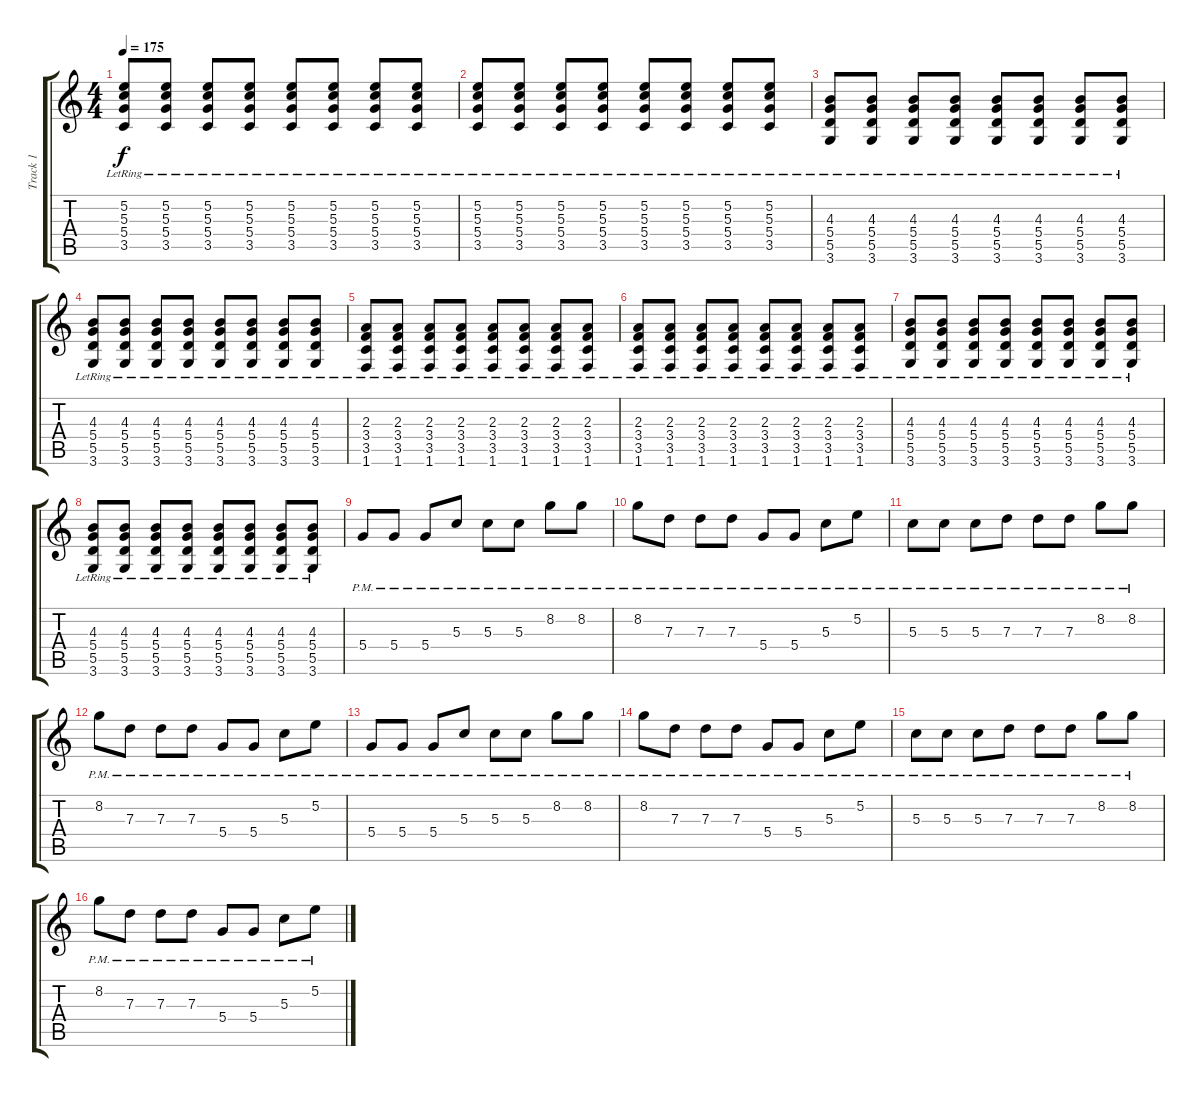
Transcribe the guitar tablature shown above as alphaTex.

\track ("Track 1" "Track 1") {instrument electricguitarclean}
\staff {score tabs}
\tuning (E4 B3 G3 D3 A2 E2) {hide}
\ts (4 4)
\tempo 175
\clef g2
\ks c
(5.2{lr} 5.3{lr} 5.4{lr} 3.5{lr}).8{dy f} (5.2{lr} 5.3{lr} 5.4{lr} 3.5{lr}).8 (5.2{lr} 5.3{lr} 5.4{lr} 3.5{lr}).8 (5.2{lr} 5.3{lr} 5.4{lr} 3.5{lr}).8 (5.2{lr} 5.3{lr} 5.4{lr} 3.5{lr}).8 (5.2{lr} 5.3{lr} 5.4{lr} 3.5{lr}).8 (5.2{lr} 5.3{lr} 5.4{lr} 3.5{lr}).8 (5.2{lr} 5.3{lr} 5.4{lr} 3.5{lr}).8 |
(5.2{lr} 5.3{lr} 5.4{lr} 3.5{lr}).8 (5.2{lr} 5.3{lr} 5.4{lr} 3.5{lr}).8 (5.2{lr} 5.3{lr} 5.4{lr} 3.5{lr}).8 (5.2{lr} 5.3{lr} 5.4{lr} 3.5{lr}).8 (5.2{lr} 5.3{lr} 5.4{lr} 3.5{lr}).8 (5.2{lr} 5.3{lr} 5.4{lr} 3.5{lr}).8 (5.2{lr} 5.3{lr} 5.4{lr} 3.5{lr}).8 (5.2{lr} 5.3{lr} 5.4{lr} 3.5{lr}).8 |
(4.3{lr} 5.4{lr} 5.5{lr} 3.6{lr}).8 (4.3{lr} 5.4{lr} 5.5{lr} 3.6{lr}).8 (4.3{lr} 5.4{lr} 5.5{lr} 3.6{lr}).8 (4.3{lr} 5.4{lr} 5.5{lr} 3.6{lr}).8 (4.3{lr} 5.4{lr} 5.5{lr} 3.6{lr}).8 (4.3{lr} 5.4{lr} 5.5{lr} 3.6{lr}).8 (4.3{lr} 5.4{lr} 5.5{lr} 3.6{lr}).8 (4.3{lr} 5.4{lr} 5.5{lr} 3.6{lr}).8 |
(4.3{lr} 5.4{lr} 5.5{lr} 3.6{lr}).8 (4.3{lr} 5.4{lr} 5.5{lr} 3.6{lr}).8 (4.3{lr} 5.4{lr} 5.5{lr} 3.6{lr}).8 (4.3{lr} 5.4{lr} 5.5{lr} 3.6{lr}).8 (4.3{lr} 5.4{lr} 5.5{lr} 3.6{lr}).8 (4.3{lr} 5.4{lr} 5.5{lr} 3.6{lr}).8 (4.3{lr} 5.4{lr} 5.5{lr} 3.6{lr}).8 (4.3{lr} 5.4{lr} 5.5{lr} 3.6{lr}).8 |
(2.3{lr} 3.4{lr} 3.5{lr} 1.6{lr}).8 (2.3{lr} 3.4{lr} 3.5{lr} 1.6{lr}).8 (2.3{lr} 3.4{lr} 3.5{lr} 1.6{lr}).8 (2.3{lr} 3.4{lr} 3.5{lr} 1.6{lr}).8 (2.3{lr} 3.4{lr} 3.5{lr} 1.6{lr}).8 (2.3{lr} 3.4{lr} 3.5{lr} 1.6{lr}).8 (2.3{lr} 3.4{lr} 3.5{lr} 1.6{lr}).8 (2.3{lr} 3.4{lr} 3.5{lr} 1.6{lr}).8 |
(2.3{lr} 3.4{lr} 3.5{lr} 1.6{lr}).8 (2.3{lr} 3.4{lr} 3.5{lr} 1.6{lr}).8 (2.3{lr} 3.4{lr} 3.5{lr} 1.6{lr}).8 (2.3{lr} 3.4{lr} 3.5{lr} 1.6{lr}).8 (2.3{lr} 3.4{lr} 3.5{lr} 1.6{lr}).8 (2.3{lr} 3.4{lr} 3.5{lr} 1.6{lr}).8 (2.3{lr} 3.4{lr} 3.5{lr} 1.6{lr}).8 (2.3{lr} 3.4{lr} 3.5{lr} 1.6{lr}).8 |
(4.3{lr} 5.4{lr} 5.5{lr} 3.6{lr}).8 (4.3{lr} 5.4{lr} 5.5{lr} 3.6{lr}).8 (4.3{lr} 5.4{lr} 5.5{lr} 3.6{lr}).8 (4.3{lr} 5.4{lr} 5.5{lr} 3.6{lr}).8 (4.3{lr} 5.4{lr} 5.5{lr} 3.6{lr}).8 (4.3{lr} 5.4{lr} 5.5{lr} 3.6{lr}).8 (4.3{lr} 5.4{lr} 5.5{lr} 3.6{lr}).8 (4.3{lr} 5.4{lr} 5.5{lr} 3.6{lr}).8 |
(4.3{lr} 5.4{lr} 5.5{lr} 3.6{lr}).8 (4.3{lr} 5.4{lr} 5.5{lr} 3.6{lr}).8 (4.3{lr} 5.4{lr} 5.5{lr} 3.6{lr}).8 (4.3{lr} 5.4{lr} 5.5{lr} 3.6{lr}).8 (4.3{lr} 5.4{lr} 5.5{lr} 3.6{lr}).8 (4.3{lr} 5.4{lr} 5.5{lr} 3.6{lr}).8 (4.3{lr} 5.4{lr} 5.5{lr} 3.6{lr}).8 (4.3{lr} 5.4{lr} 5.5{lr} 3.6{lr}).8 |
5.4{pm}.8 5.4{pm}.8 5.4{pm}.8 5.3{pm}.8 5.3{pm}.8 5.3{pm}.8 8.2{pm}.8 8.2{pm}.8 |
8.2{pm}.8 7.3{pm}.8 7.3{pm}.8 7.3{pm}.8 5.4{pm}.8 5.4{pm}.8 5.3{pm}.8 5.2{pm}.8 |
5.3{pm}.8 5.3{pm}.8 5.3{pm}.8 7.3{pm}.8 7.3{pm}.8 7.3{pm}.8 8.2{pm}.8 8.2{pm}.8 |
8.2{pm}.8 7.3{pm}.8 7.3{pm}.8 7.3{pm}.8 5.4{pm}.8 5.4{pm}.8 5.3{pm}.8 5.2{pm}.8 |
5.4{pm}.8 5.4{pm}.8 5.4{pm}.8 5.3{pm}.8 5.3{pm}.8 5.3{pm}.8 8.2{pm}.8 8.2{pm}.8 |
8.2{pm}.8 7.3{pm}.8 7.3{pm}.8 7.3{pm}.8 5.4{pm}.8 5.4{pm}.8 5.3{pm}.8 5.2{pm}.8 |
5.3{pm}.8 5.3{pm}.8 5.3{pm}.8 7.3{pm}.8 7.3{pm}.8 7.3{pm}.8 8.2{pm}.8 8.2{pm}.8 |
8.2{pm}.8 7.3{pm}.8 7.3{pm}.8 7.3{pm}.8 5.4{pm}.8 5.4{pm}.8 5.3{pm}.8 5.2{pm}.8
